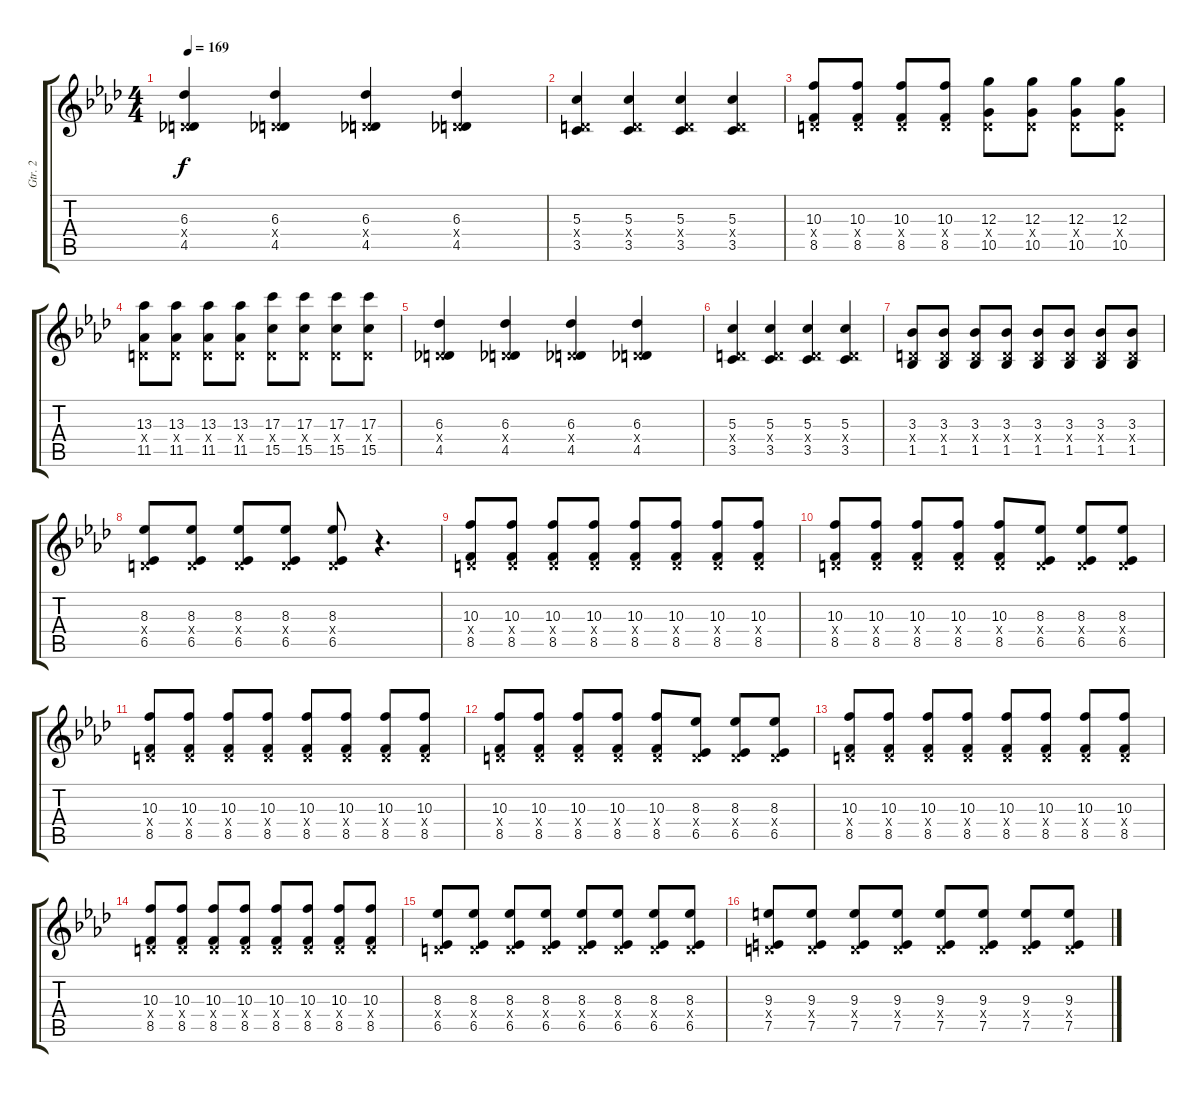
\track ("Gtr. 2" "Gtr. 2") {instrument distortionguitar}
\staff {score tabs}
\tuning (E4 B3 G3 D3 A2 E2) {hide}
\ts (4 4)
\tempo 169
\clef g2
\ks fminor
(6.3 0.4{x} 4.5).4{dy f} (6.3 0.4{x} 4.5).4 (6.3 0.4{x} 4.5).4 (6.3 0.4{x} 4.5).4 |
(5.3 0.4{x} 3.5).4 (5.3 0.4{x} 3.5).4 (5.3 0.4{x} 3.5).4 (5.3 0.4{x} 3.5).4 |
(10.3 0.4{x} 8.5).8 (10.3 0.4{x} 8.5).8 (10.3 0.4{x} 8.5).8 (10.3 0.4{x} 8.5).8 (12.3 0.4{x} 10.5).8 (12.3 0.4{x} 10.5).8 (12.3 0.4{x} 10.5).8 (12.3 0.4{x} 10.5).8 |
(13.3 0.4{x} 11.5).8 (13.3 0.4{x} 11.5).8 (13.3 0.4{x} 11.5).8 (13.3 0.4{x} 11.5).8 (17.3 0.4{x} 15.5).8 (17.3 0.4{x} 15.5).8 (17.3 0.4{x} 15.5).8 (17.3 0.4{x} 15.5).8 |
(6.3 0.4{x} 4.5).4 (6.3 0.4{x} 4.5).4 (6.3 0.4{x} 4.5).4 (6.3 0.4{x} 4.5).4 |
(5.3 0.4{x} 3.5).4 (5.3 0.4{x} 3.5).4 (5.3 0.4{x} 3.5).4 (5.3 0.4{x} 3.5).4 |
(3.3 0.4{x} 1.5).8 (3.3 0.4{x} 1.5).8 (3.3 0.4{x} 1.5).8 (3.3 0.4{x} 1.5).8 (3.3 0.4{x} 1.5).8 (3.3 0.4{x} 1.5).8 (3.3 0.4{x} 1.5).8 (3.3 0.4{x} 1.5).8 |
(8.3 0.4{x} 6.5).8 (8.3 0.4{x} 6.5).8 (8.3 0.4{x} 6.5).8 (8.3 0.4{x} 6.5).8 (8.3 0.4{x} 6.5).8 r.4{d} |
(10.3 0.4{x} 8.5).8 (10.3 0.4{x} 8.5).8 (10.3 0.4{x} 8.5).8 (10.3 0.4{x} 8.5).8 (10.3 0.4{x} 8.5).8 (10.3 0.4{x} 8.5).8 (10.3 0.4{x} 8.5).8 (10.3 0.4{x} 8.5).8 |
(10.3 0.4{x} 8.5).8 (10.3 0.4{x} 8.5).8 (10.3 0.4{x} 8.5).8 (10.3 0.4{x} 8.5).8 (10.3 0.4{x} 8.5).8 (8.3 0.4{x} 6.5).8 (8.3 0.4{x} 6.5).8 (8.3 0.4{x} 6.5).8 |
(10.3 0.4{x} 8.5).8 (10.3 0.4{x} 8.5).8 (10.3 0.4{x} 8.5).8 (10.3 0.4{x} 8.5).8 (10.3 0.4{x} 8.5).8 (10.3 0.4{x} 8.5).8 (10.3 0.4{x} 8.5).8 (10.3 0.4{x} 8.5).8 |
(10.3 0.4{x} 8.5).8 (10.3 0.4{x} 8.5).8 (10.3 0.4{x} 8.5).8 (10.3 0.4{x} 8.5).8 (10.3 0.4{x} 8.5).8 (8.3 0.4{x} 6.5).8 (8.3 0.4{x} 6.5).8 (8.3 0.4{x} 6.5).8 |
(10.3 0.4{x} 8.5).8 (10.3 0.4{x} 8.5).8 (10.3 0.4{x} 8.5).8 (10.3 0.4{x} 8.5).8 (10.3 0.4{x} 8.5).8 (10.3 0.4{x} 8.5).8 (10.3 0.4{x} 8.5).8 (10.3 0.4{x} 8.5).8 |
(10.3 0.4{x} 8.5).8 (10.3 0.4{x} 8.5).8 (10.3 0.4{x} 8.5).8 (10.3 0.4{x} 8.5).8 (10.3 0.4{x} 8.5).8 (10.3 0.4{x} 8.5).8 (10.3 0.4{x} 8.5).8 (10.3 0.4{x} 8.5).8 |
(8.3 0.4{x} 6.5).8 (8.3 0.4{x} 6.5).8 (8.3 0.4{x} 6.5).8 (8.3 0.4{x} 6.5).8 (8.3 0.4{x} 6.5).8 (8.3 0.4{x} 6.5).8 (8.3 0.4{x} 6.5).8 (8.3 0.4{x} 6.5).8 |
(9.3 0.4{x} 7.5).8 (9.3 0.4{x} 7.5).8 (9.3 0.4{x} 7.5).8 (9.3 0.4{x} 7.5).8 (9.3 0.4{x} 7.5).8 (9.3 0.4{x} 7.5).8 (9.3 0.4{x} 7.5).8 (9.3 0.4{x} 7.5).8
